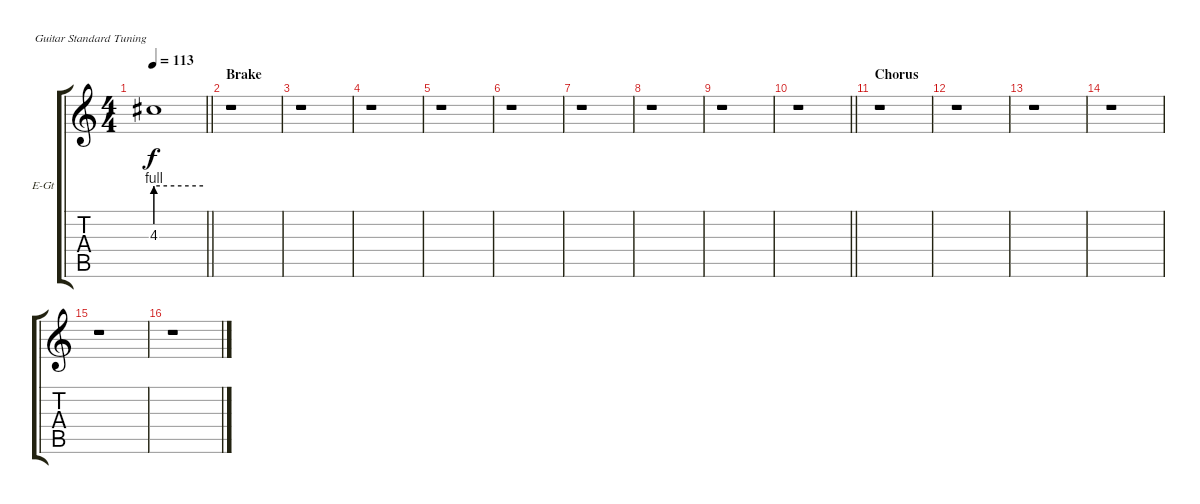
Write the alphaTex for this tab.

\bracketExtendMode groupsimilarinstruments
\firstSystemTrackNameOrientation horizontal
\otherSystemsTrackNameOrientation horizontal
\track ("Solo" "E-Gt") {instrument distortionguitar}
\staff {score tabs}
\tuning (E4 B3 G3 D3 A2 E2)
\ts (4 4)
\tempo 113
\clef g2
\barLineRight lightlight
\ks c
4.3{be (hold 0 4 60 4) t}.1{dy f} |
\section ("" "Brake")
r.1 |
r.1 |
r.1 |
r.1 |
r.1 |
r.1 |
r.1 |
r.1 |
\barLineRight lightlight
r.1 |
\section ("" "Chorus")
r.1 |
r.1 |
r.1 |
r.1 |
r.1 |
r.1
